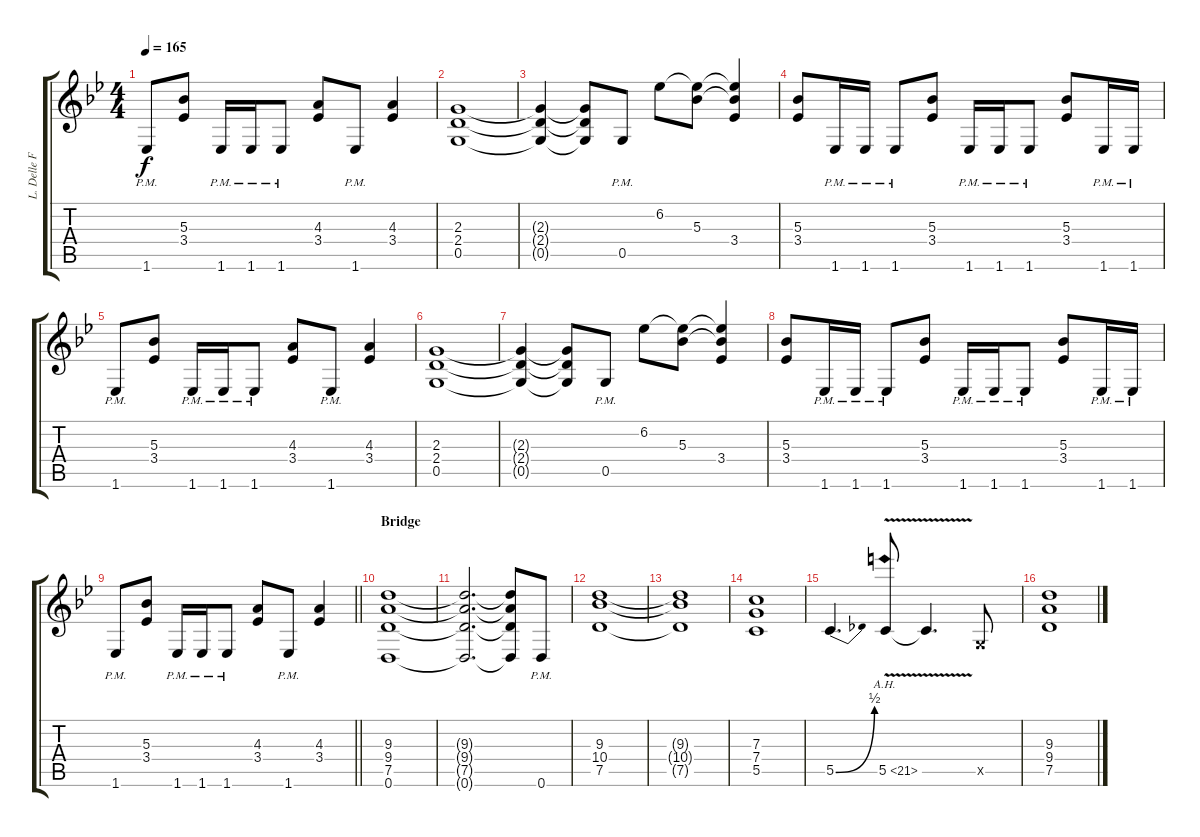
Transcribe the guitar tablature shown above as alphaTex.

\track ("L. Delle Fave (Dist. Guitar L)" "L. Delle F") {instrument overdrivenguitar}
\staff {score tabs}
\tuning (D4 A3 F3 C3 G2 D2) {hide}
\ts (4 4)
\tempo 165
\clef g2
\ks gminor
1.6{pm}.8{dy f} (5.3 3.4).8 1.6{pm}.16 1.6{pm}.16 1.6{pm}.8 (4.3 3.4).8 1.6{pm}.8 (4.3 3.4).4 |
(2.3 2.4 0.5).1 |
(2.3{t} 2.4{t} 0.5{t}).4 (2.3{t} 2.4{t} 0.5{t}).8 0.5{pm}.8 6.2.8 (6.2{t} 5.3).8 (6.2{t} 5.3{t} 3.4).4 |
(5.3 3.4).8 1.6{pm}.16 1.6{pm}.16 1.6{pm}.8 (5.3 3.4).8 1.6{pm}.16 1.6{pm}.16 1.6{pm}.8 (5.3 3.4).8 1.6{pm}.16 1.6{pm}.16 |
1.6{pm}.8 (5.3 3.4).8 1.6{pm}.16 1.6{pm}.16 1.6{pm}.8 (4.3 3.4).8 1.6{pm}.8 (4.3 3.4).4 |
(2.3 2.4 0.5).1 |
(2.3{t} 2.4{t} 0.5{t}).4 (2.3{t} 2.4{t} 0.5{t}).8 0.5{pm}.8 6.2.8 (6.2{t} 5.3).8 (6.2{t} 5.3{t} 3.4).4 |
(5.3 3.4).8 1.6{pm}.16 1.6{pm}.16 1.6{pm}.8 (5.3 3.4).8 1.6{pm}.16 1.6{pm}.16 1.6{pm}.8 (5.3 3.4).8 1.6{pm}.16 1.6{pm}.16 |
\barLineRight lightlight
1.6{pm}.8 (5.3 3.4).8 1.6{pm}.16 1.6{pm}.16 1.6{pm}.8 (4.3 3.4).8 1.6{pm}.8 (4.3 3.4).4 |
\section ("" "Bridge")
(9.3 9.4 7.5 0.6).1 |
(9.3{t} 9.4{t} 7.5{t} 0.6{t}).2{d} (9.3{t} 9.4{t} 7.5{t} 0.6{t}).8 0.6{pm}.8 |
(9.3 10.4 7.5).1 |
(9.3{t} 10.4{t} 7.5{t}).1 |
(7.3 7.4 5.5).1 |
5.5{be (bend 0 0 60 2)}.4{d} 5.5{ah 16 v}.8 5.5{t}.4{d} 0.5{x}.8 |
(9.3 9.4 7.5).1
